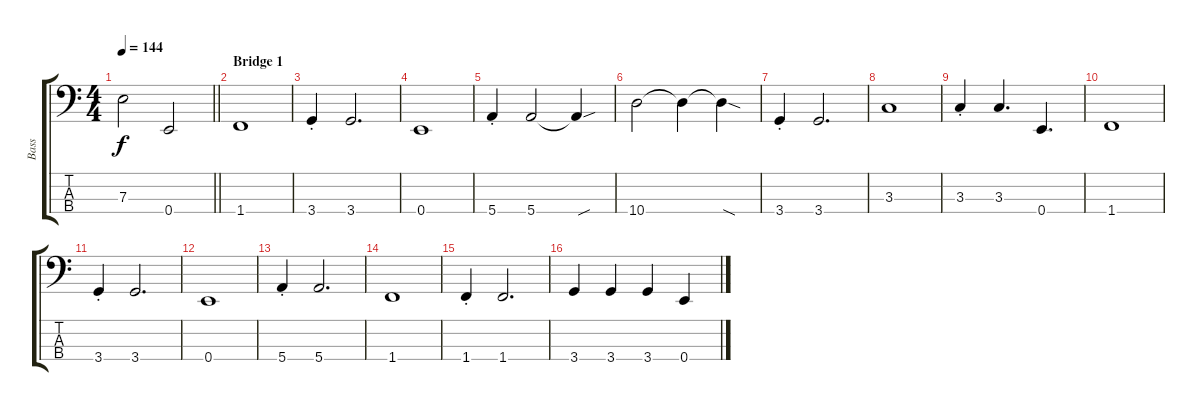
\track ("Bass" "Bass") {instrument electricbassfinger}
\staff {score tabs}
\tuning (G2 D2 A1 E1) {hide}
\ts (4 4)
\tempo 144
\clef f4
\barLineRight lightlight
\ks c
7.3.2{dy f} 0.4.2 |
\section ("" "Bridge 1")
1.4.1 |
3.4{st}.4 3.4.2{d} |
0.4.1 |
5.4{st}.4 5.4.2 5.4{sou t}.4 |
10.4.2 10.4{t}.4 10.4{sod t}.4 |
3.4{st}.4 3.4.2{d} |
3.3.1 |
3.3{st}.4 3.3.4{d} 0.4.4{d} |
1.4.1 |
3.4{st}.4 3.4.2{d} |
0.4.1 |
5.4{st}.4 5.4.2{d} |
1.4.1 |
1.4{st}.4 1.4.2{d} |
3.4.4 3.4.4 3.4.4 0.4.4
